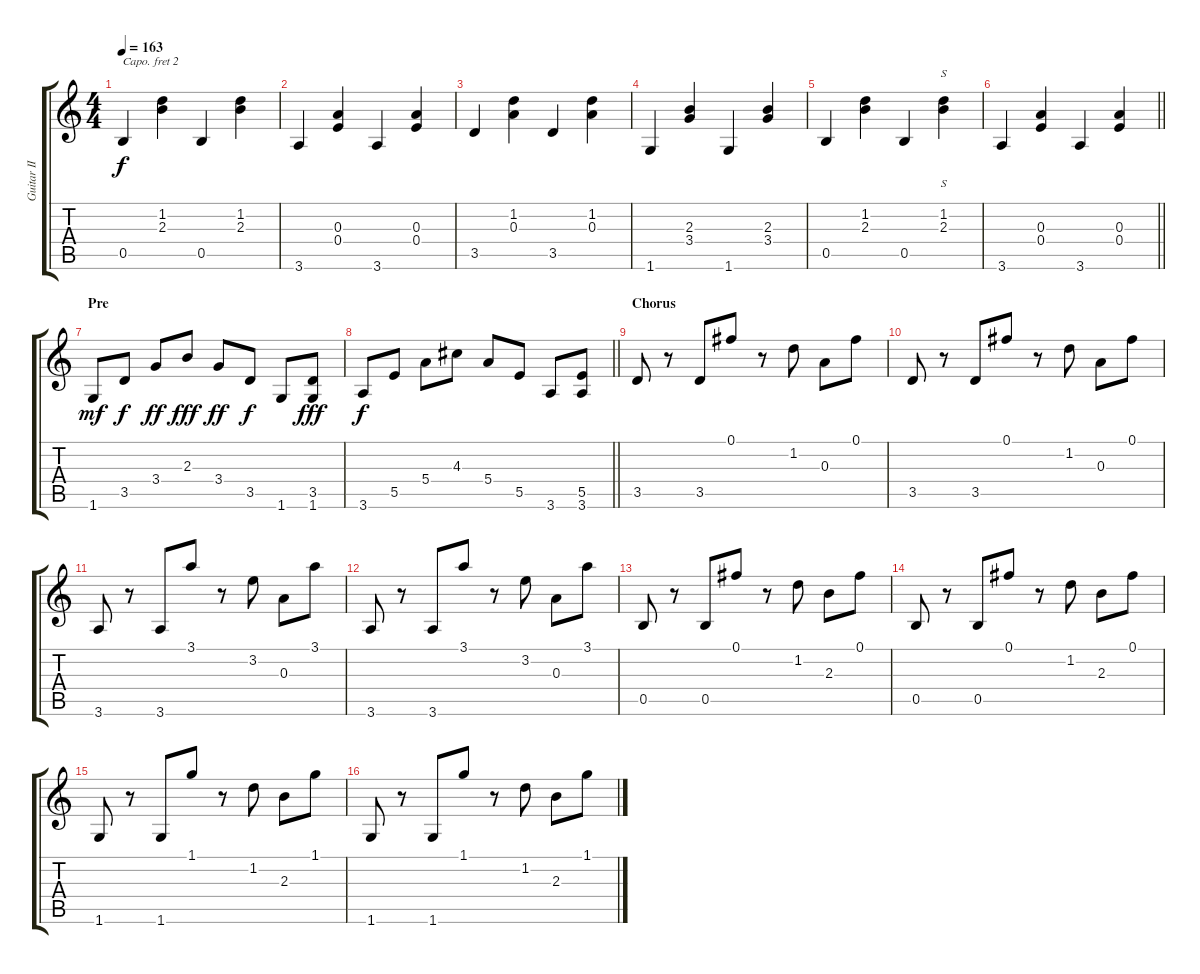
\track ("Guitar II" "Guitar II") {instrument distortionguitar}
\staff {score tabs}
\capo 2
\tuning (E4 B3 G3 D3 A2 E2) {hide}
\ts (4 4)
\tempo 163
\clef g2
\ks c
0.5.4{dy f} (1.2 2.3).4 0.5.4 (1.2 2.3).4 |
3.6.4 (0.3 0.4).4 3.6.4 (0.3 0.4).4 |
3.5.4 (1.2 0.3).4 3.5.4 (1.2 0.3).4 |
1.6.4 (2.3 3.4).4 1.6.4 (2.3 3.4).4 |
0.5.4 (1.2 2.3).4 0.5.4 (1.2 2.3).4{s} |
\barLineRight lightlight
3.6.4 (0.3 0.4).4 3.6.4 (0.3 0.4).4 |
\section ("" "Pre")
1.6.8{dy mf} 3.5.8{dy f} 3.4.8{dy ff} 2.3.8{dy fff} 3.4.8{dy ff} 3.5.8{dy f} 1.6.8 (3.5 1.6).8{dy fff} |
\barLineRight lightlight
3.6.8{dy f} 5.5.8 5.4.8 4.3.8 5.4.8 5.5.8 3.6.8 (5.5 3.6).8 |
\section ("" "Chorus")
3.5.8 r.8 3.5.8 0.1.8 r.8 1.2.8 0.3.8 0.1.8 |
3.5.8 r.8 3.5.8 0.1.8 r.8 1.2.8 0.3.8 0.1.8 |
3.6.8 r.8 3.6.8 3.1.8 r.8 3.2.8 0.3.8 3.1.8 |
3.6.8 r.8 3.6.8 3.1.8 r.8 3.2.8 0.3.8 3.1.8 |
0.5.8 r.8 0.5.8 0.1.8 r.8 1.2.8 2.3.8 0.1.8 |
0.5.8 r.8 0.5.8 0.1.8 r.8 1.2.8 2.3.8 0.1.8 |
1.6.8 r.8 1.6.8 1.1.8 r.8 1.2.8 2.3.8 1.1.8 |
1.6.8 r.8 1.6.8 1.1.8 r.8 1.2.8 2.3.8 1.1.8
